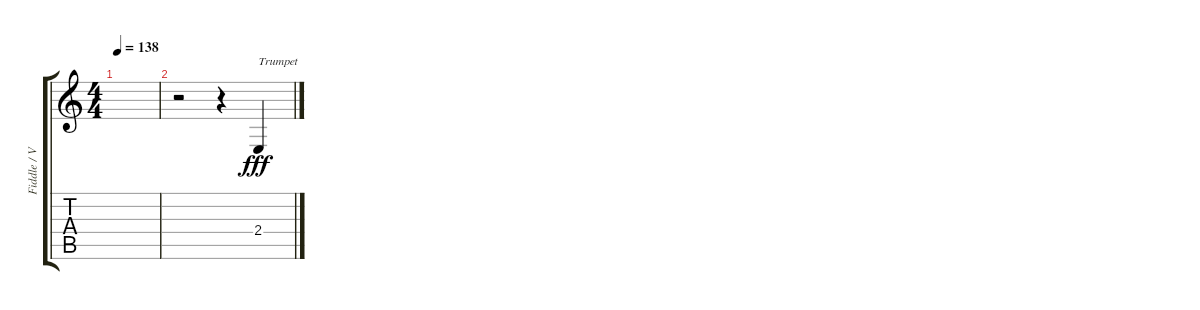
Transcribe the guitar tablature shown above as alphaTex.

\track ("Fiddle / Vibraphone" "Fiddle / V") {instrument vibraphone}
\staff {score tabs}
\tuning (E4 B3 G3 D3 A2 E2) {hide}
\ts (4 4)
\tempo 138
\clef g2
\ks c
|
r.2 r.4 2.4.4{txt "Trumpet" dy fff instrument trumpet}
